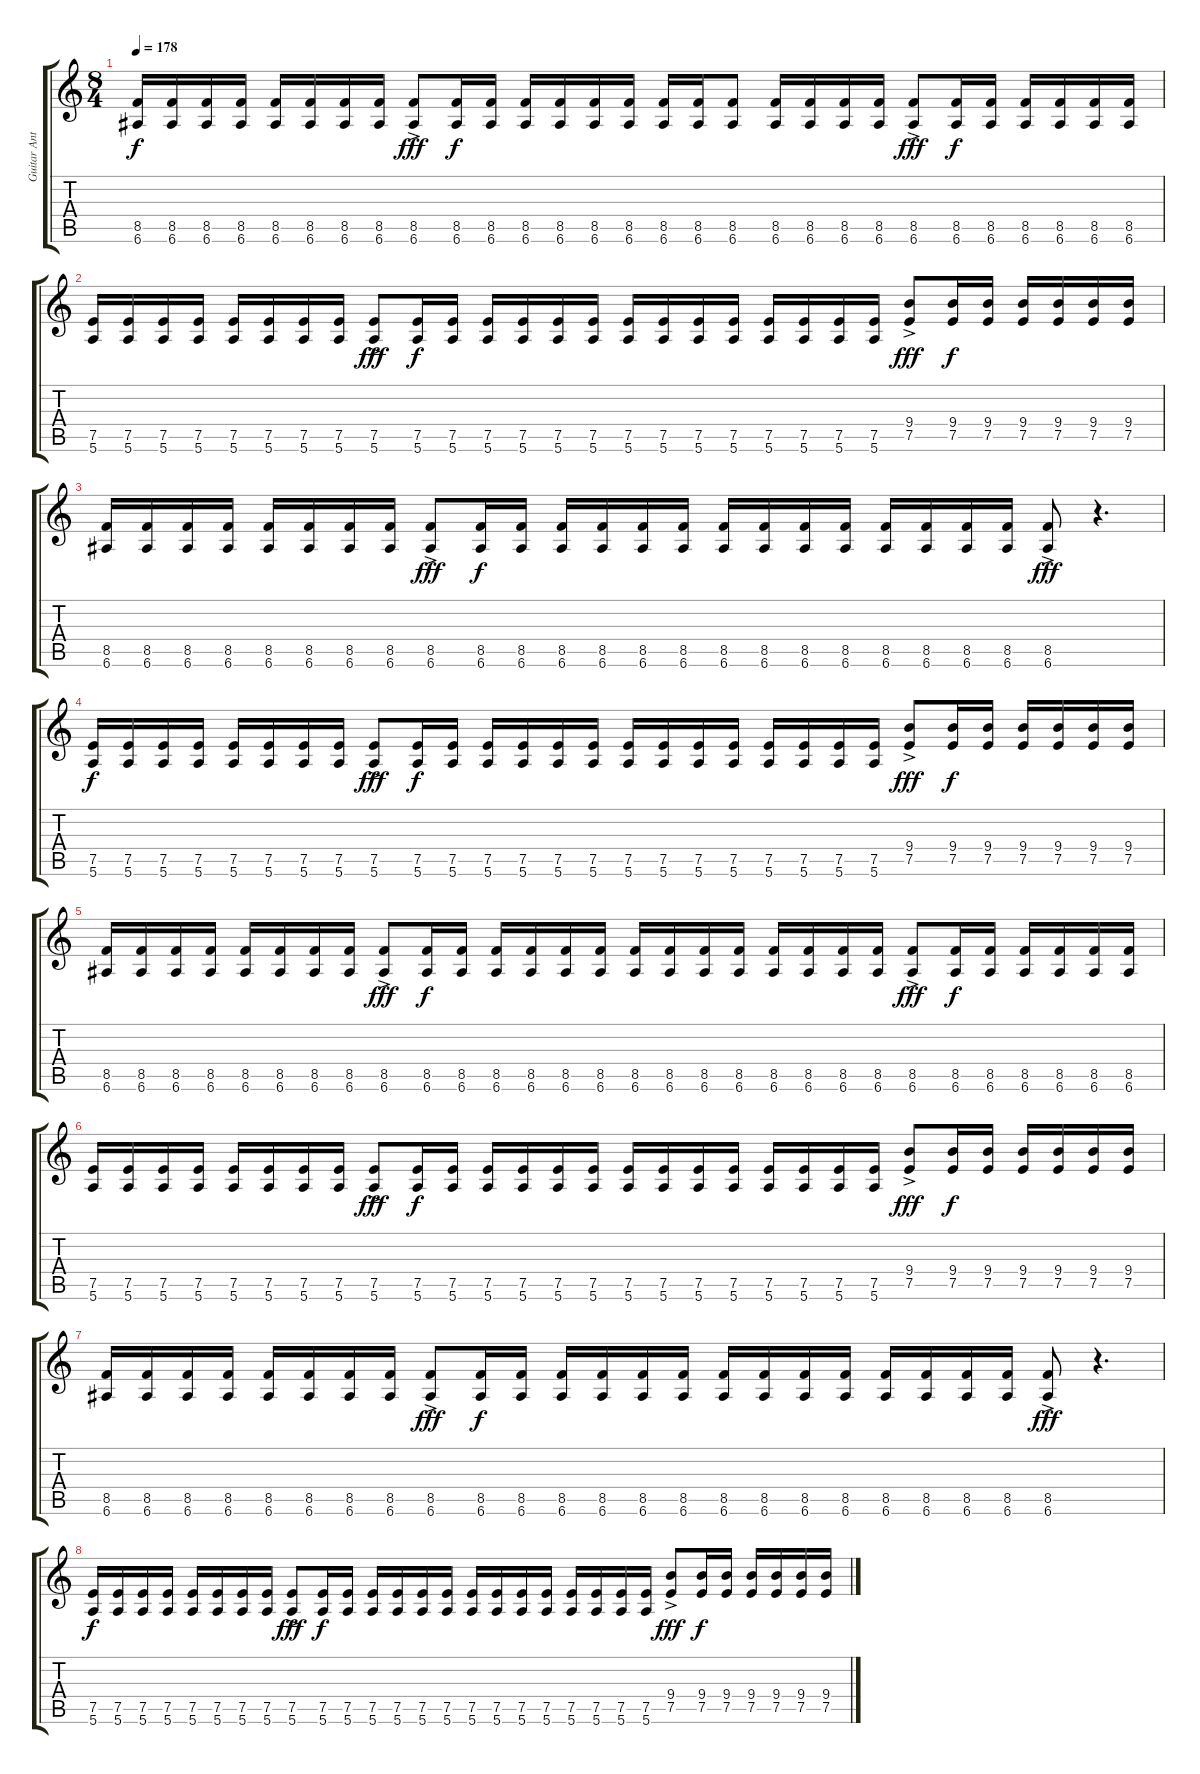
\track ("Guitar Anton Blochin" "Guitar Ant") {instrument overdrivenguitar}
\staff {score tabs}
\tuning (E4 B3 G3 D3 A2 E2) {hide}
\ts (8 4)
\tempo 178
\clef g2
\ks c
(8.5 6.6).16{dy f} (8.5 6.6).16 (8.5 6.6).16 (8.5 6.6).16 (8.5 6.6).16 (8.5 6.6).16 (8.5 6.6).16 (8.5 6.6).16 (8.5{ac} 6.6{ac}).8{dy fff} (8.5 6.6).16{dy f} (8.5 6.6).16 (8.5 6.6).16 (8.5 6.6).16 (8.5 6.6).16 (8.5 6.6).16 (8.5 6.6).16 (8.5 6.6).16 (8.5 6.6).8 (8.5 6.6).16 (8.5 6.6).16 (8.5 6.6).16 (8.5 6.6).16 (8.5{ac} 6.6{ac}).8{dy fff} (8.5 6.6).16{dy f} (8.5 6.6).16 (8.5 6.6).16 (8.5 6.6).16 (8.5 6.6).16 (8.5 6.6).16 |
(7.5 5.6).16 (7.5 5.6).16 (7.5 5.6).16 (7.5 5.6).16 (7.5 5.6).16 (7.5 5.6).16 (7.5 5.6).16 (7.5 5.6).16 (7.5{ac} 5.6{ac}).8{dy fff} (7.5 5.6).16{dy f} (7.5 5.6).16 (7.5 5.6).16 (7.5 5.6).16 (7.5 5.6).16 (7.5 5.6).16 (7.5 5.6).16 (7.5 5.6).16 (7.5 5.6).16 (7.5 5.6).16 (7.5 5.6).16 (7.5 5.6).16 (7.5 5.6).16 (7.5 5.6).16 (9.4{ac} 7.5{ac}).8{dy fff} (9.4 7.5).16{dy f} (9.4 7.5).16 (9.4 7.5).16 (9.4 7.5).16 (9.4 7.5).16 (9.4 7.5).16 |
(8.5 6.6).16 (8.5 6.6).16 (8.5 6.6).16 (8.5 6.6).16 (8.5 6.6).16 (8.5 6.6).16 (8.5 6.6).16 (8.5 6.6).16 (8.5{ac} 6.6{ac}).8{dy fff} (8.5 6.6).16{dy f} (8.5 6.6).16 (8.5 6.6).16 (8.5 6.6).16 (8.5 6.6).16 (8.5 6.6).16 (8.5 6.6).16 (8.5 6.6).16 (8.5 6.6).16 (8.5 6.6).16 (8.5 6.6).16 (8.5 6.6).16 (8.5 6.6).16 (8.5 6.6).16 (8.5{ac} 6.6{ac}).8{dy fff} r.4{d} |
(7.5 5.6).16{dy f} (7.5 5.6).16 (7.5 5.6).16 (7.5 5.6).16 (7.5 5.6).16 (7.5 5.6).16 (7.5 5.6).16 (7.5 5.6).16 (7.5{ac} 5.6{ac}).8{dy fff} (7.5 5.6).16{dy f} (7.5 5.6).16 (7.5 5.6).16 (7.5 5.6).16 (7.5 5.6).16 (7.5 5.6).16 (7.5 5.6).16 (7.5 5.6).16 (7.5 5.6).16 (7.5 5.6).16 (7.5 5.6).16 (7.5 5.6).16 (7.5 5.6).16 (7.5 5.6).16 (9.4{ac} 7.5{ac}).8{dy fff} (9.4 7.5).16{dy f} (9.4 7.5).16 (9.4 7.5).16 (9.4 7.5).16 (9.4 7.5).16 (9.4 7.5).16 |
(8.5 6.6).16 (8.5 6.6).16 (8.5 6.6).16 (8.5 6.6).16 (8.5 6.6).16 (8.5 6.6).16 (8.5 6.6).16 (8.5 6.6).16 (8.5{ac} 6.6{ac}).8{dy fff} (8.5 6.6).16{dy f} (8.5 6.6).16 (8.5 6.6).16 (8.5 6.6).16 (8.5 6.6).16 (8.5 6.6).16 (8.5 6.6).16 (8.5 6.6).16 (8.5 6.6).16 (8.5 6.6).16 (8.5 6.6).16 (8.5 6.6).16 (8.5 6.6).16 (8.5 6.6).16 (8.5{ac} 6.6{ac}).8{dy fff} (8.5 6.6).16{dy f} (8.5 6.6).16 (8.5 6.6).16 (8.5 6.6).16 (8.5 6.6).16 (8.5 6.6).16 |
(7.5 5.6).16 (7.5 5.6).16 (7.5 5.6).16 (7.5 5.6).16 (7.5 5.6).16 (7.5 5.6).16 (7.5 5.6).16 (7.5 5.6).16 (7.5{ac} 5.6{ac}).8{dy fff} (7.5 5.6).16{dy f} (7.5 5.6).16 (7.5 5.6).16 (7.5 5.6).16 (7.5 5.6).16 (7.5 5.6).16 (7.5 5.6).16 (7.5 5.6).16 (7.5 5.6).16 (7.5 5.6).16 (7.5 5.6).16 (7.5 5.6).16 (7.5 5.6).16 (7.5 5.6).16 (9.4{ac} 7.5{ac}).8{dy fff} (9.4 7.5).16{dy f} (9.4 7.5).16 (9.4 7.5).16 (9.4 7.5).16 (9.4 7.5).16 (9.4 7.5).16 |
(8.5 6.6).16 (8.5 6.6).16 (8.5 6.6).16 (8.5 6.6).16 (8.5 6.6).16 (8.5 6.6).16 (8.5 6.6).16 (8.5 6.6).16 (8.5{ac} 6.6{ac}).8{dy fff} (8.5 6.6).16{dy f} (8.5 6.6).16 (8.5 6.6).16 (8.5 6.6).16 (8.5 6.6).16 (8.5 6.6).16 (8.5 6.6).16 (8.5 6.6).16 (8.5 6.6).16 (8.5 6.6).16 (8.5 6.6).16 (8.5 6.6).16 (8.5 6.6).16 (8.5 6.6).16 (8.5{ac} 6.6{ac}).8{dy fff} r.4{d} |
(7.5 5.6).16{dy f} (7.5 5.6).16 (7.5 5.6).16 (7.5 5.6).16 (7.5 5.6).16 (7.5 5.6).16 (7.5 5.6).16 (7.5 5.6).16 (7.5{ac} 5.6{ac}).8{dy fff} (7.5 5.6).16{dy f} (7.5 5.6).16 (7.5 5.6).16 (7.5 5.6).16 (7.5 5.6).16 (7.5 5.6).16 (7.5 5.6).16 (7.5 5.6).16 (7.5 5.6).16 (7.5 5.6).16 (7.5 5.6).16 (7.5 5.6).16 (7.5 5.6).16 (7.5 5.6).16 (9.4{ac} 7.5{ac}).8{dy fff} (9.4 7.5).16{dy f} (9.4 7.5).16 (9.4 7.5).16 (9.4 7.5).16 (9.4 7.5).16 (9.4 7.5).16
